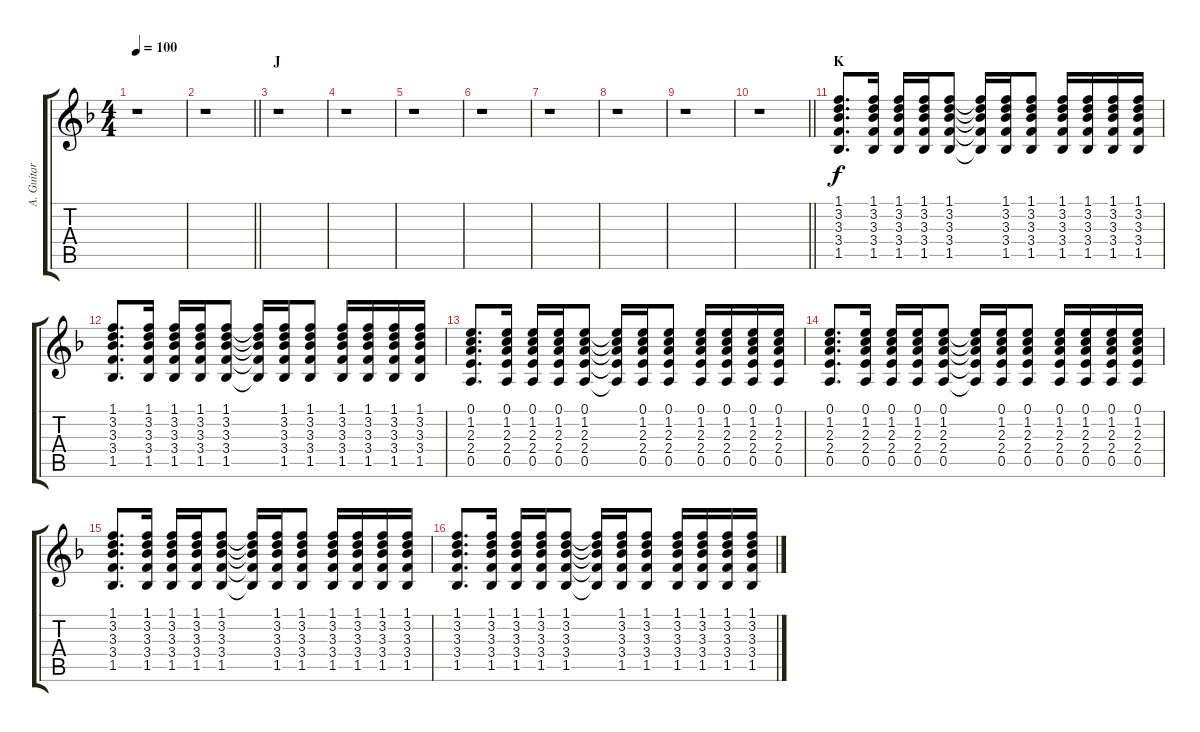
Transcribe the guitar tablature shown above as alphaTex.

\track ("A. Guitar" "A. Guitar") {instrument acousticguitarsteel}
\staff {score tabs}
\tuning (E4 B3 G3 D3 A2 E2) {hide}
\ts (4 4)
\tempo 100
\clef g2
\ks f
r.1{dy f} |
\barLineRight lightlight
r.1 |
\section ("" "J")
r.1 |
r.1 |
r.1 |
r.1 |
r.1 |
r.1 |
r.1 |
\barLineRight lightlight
r.1 |
\section ("" "K")
(1.1 3.2 3.3 3.4 1.5).8{d} (1.1 3.2 3.3 3.4 1.5).16 (1.1 3.2 3.3 3.4 1.5).16 (1.1 3.2 3.3 3.4 1.5).16 (1.1 3.2 3.3 3.4 1.5).8 (1.1{t} 3.2{t} 3.3{t} 3.4{t} 1.5{t}).16 (1.1 3.2 3.3 3.4 1.5).16 (1.1 3.2 3.3 3.4 1.5).8 (1.1 3.2 3.3 3.4 1.5).16 (1.1 3.2 3.3 3.4 1.5).16 (1.1 3.2 3.3 3.4 1.5).16 (1.1 3.2 3.3 3.4 1.5).16 |
(1.1 3.2 3.3 3.4 1.5).8{d} (1.1 3.2 3.3 3.4 1.5).16 (1.1 3.2 3.3 3.4 1.5).16 (1.1 3.2 3.3 3.4 1.5).16 (1.1 3.2 3.3 3.4 1.5).8 (1.1{t} 3.2{t} 3.3{t} 3.4{t} 1.5{t}).16 (1.1 3.2 3.3 3.4 1.5).16 (1.1 3.2 3.3 3.4 1.5).8 (1.1 3.2 3.3 3.4 1.5).16 (1.1 3.2 3.3 3.4 1.5).16 (1.1 3.2 3.3 3.4 1.5).16 (1.1 3.2 3.3 3.4 1.5).16 |
(0.1 1.2 2.3 2.4 0.5).8{d} (0.1 1.2 2.3 2.4 0.5).16 (0.1 1.2 2.3 2.4 0.5).16 (0.1 1.2 2.3 2.4 0.5).16 (0.1 1.2 2.3 2.4 0.5).8 (0.1{t} 1.2{t} 2.3{t} 2.4{t} 0.5{t}).16 (0.1 1.2 2.3 2.4 0.5).16 (0.1 1.2 2.3 2.4 0.5).8 (0.1 1.2 2.3 2.4 0.5).16 (0.1 1.2 2.3 2.4 0.5).16 (0.1 1.2 2.3 2.4 0.5).16 (0.1 1.2 2.3 2.4 0.5).16 |
(0.1 1.2 2.3 2.4 0.5).8{d} (0.1 1.2 2.3 2.4 0.5).16 (0.1 1.2 2.3 2.4 0.5).16 (0.1 1.2 2.3 2.4 0.5).16 (0.1 1.2 2.3 2.4 0.5).8 (0.1{t} 1.2{t} 2.3{t} 2.4{t} 0.5{t}).16 (0.1 1.2 2.3 2.4 0.5).16 (0.1 1.2 2.3 2.4 0.5).8 (0.1 1.2 2.3 2.4 0.5).16 (0.1 1.2 2.3 2.4 0.5).16 (0.1 1.2 2.3 2.4 0.5).16 (0.1 1.2 2.3 2.4 0.5).16 |
(1.1 3.2 3.3 3.4 1.5).8{d} (1.1 3.2 3.3 3.4 1.5).16 (1.1 3.2 3.3 3.4 1.5).16 (1.1 3.2 3.3 3.4 1.5).16 (1.1 3.2 3.3 3.4 1.5).8 (1.1{t} 3.2{t} 3.3{t} 3.4{t} 1.5{t}).16 (1.1 3.2 3.3 3.4 1.5).16 (1.1 3.2 3.3 3.4 1.5).8 (1.1 3.2 3.3 3.4 1.5).16 (1.1 3.2 3.3 3.4 1.5).16 (1.1 3.2 3.3 3.4 1.5).16 (1.1 3.2 3.3 3.4 1.5).16 |
(1.1 3.2 3.3 3.4 1.5).8{d} (1.1 3.2 3.3 3.4 1.5).16 (1.1 3.2 3.3 3.4 1.5).16 (1.1 3.2 3.3 3.4 1.5).16 (1.1 3.2 3.3 3.4 1.5).8 (1.1{t} 3.2{t} 3.3{t} 3.4{t} 1.5{t}).16 (1.1 3.2 3.3 3.4 1.5).16 (1.1 3.2 3.3 3.4 1.5).8 (1.1 3.2 3.3 3.4 1.5).16 (1.1 3.2 3.3 3.4 1.5).16 (1.1 3.2 3.3 3.4 1.5).16 (1.1 3.2 3.3 3.4 1.5).16
